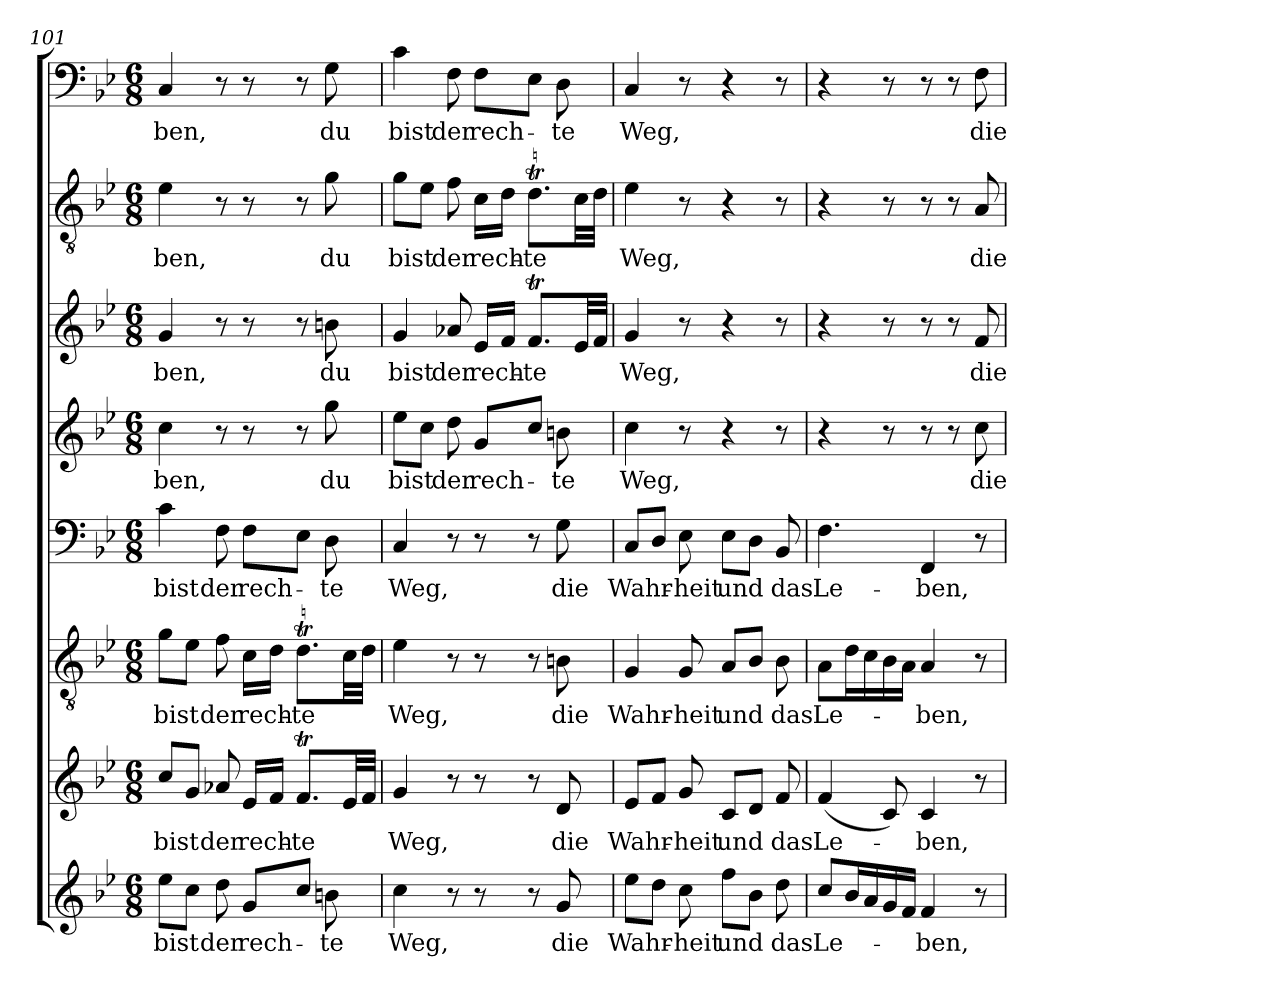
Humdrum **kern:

**kern	**text	**kern	**text	**kern	**text	**kern	**text	**kern	**text	**kern	**text	**kern	**text	**kern	**text
*part8	*part8	*part7	*part7	*part6	*part6	*part5	*part5	*part4	*part4	*part3	*part3	*part2	*part2	*part1	*part1
*staff8	*staff8	*staff7	*staff7	*staff6	*staff6	*staff5	*staff5	*staff4	*staff4	*staff3	*staff3	*staff2	*staff2	*staff1	*staff1
*clefG2	*	*clefG2	*	*clefGv2	*	*clefF4	*	*clefG2	*	*clefG2	*	*clefGv2	*	*clefF4	*
*k[b-e-]	*	*k[b-e-]	*	*k[b-e-]	*	*k[b-e-]	*	*k[b-e-]	*	*k[b-e-]	*	*k[b-e-]	*	*k[b-e-]	*
*g:	*	*g:	*	*g:	*	*g:	*	*g:	*	*g:	*	*g:	*	*g:	*
*M6/8	*	*M6/8	*	*M6/8	*	*M6/8	*	*M6/8	*	*M6/8	*	*M6/8	*	*M6/8	*
=101	=101	=101	=101	=101	=101	=101	=101	=101	=101	=101	=101	=101	=101	=101	=101
8ee-\L	bist	8cc/L	bist	8g\L	bist	4c\	bist	4cc\	-ben,	4g/	-ben,	4e-\	-ben,	4C/	-ben,
8cc\J	.	8g/J	.	8e-\J	.	.	.	.	.	.	.	.	.	.	.
8dd\	der	8a-X/	der	8f\	der	8F\	der	8r	.	8r	.	8r	.	8r	.
8g/L	rech-	16e-/LL	rech-	16c\LL	rech-	8F\L	rech-	8r	.	8r	.	8r	.	8r	.
.	.	16f/JJ	.	16d\JJ	.	.	.	.	.	.	.	.	.	.	.
8cc/J	.	8.fT/L	-te	8.dT\L	-te	8E-\J	.	8r	.	8r	.	8r	.	8r	.
8bn\	-te	.	.	.	.	8D\	-te	8gg\	du	8bn\	du	8g\	du	8G\	du
.	.	32e-/LL	.	32c\LL	.	.	.	.	.	.	.	.	.	.	.
.	.	32f/JJJ	.	32d\JJJ	.	.	.	.	.	.	.	.	.	.	.
=102	=102	=102	=102	=102	=102	=102	=102	=102	=102	=102	=102	=102	=102	=102	=102
4cc\	Weg,	4g/	Weg,	4e-\	Weg,	4C/	Weg,	8ee-\L	bist	4g/	bist	8g\L	bist	4c\	bist
.	.	.	.	.	.	.	.	8cc\J	.	.	.	8e-\J	.	.	.
8r	.	8r	.	8r	.	8r	.	8dd\	der	8a-X/	der	8f\	der	8F\	der
8r	.	8r	.	8r	.	8r	.	8g/L	rech-	16e-/LL	rech-	16c\LL	rech-	8F\L	rech-
.	.	.	.	.	.	.	.	.	.	16f/JJ	.	16d\JJ	.	.	.
8r	.	8r	.	8r	.	8r	.	8cc/J	.	8.fT/L	-te	8.dT\L	-te	8E-\J	.
8g/	die	8d/	die	8Bn\	die	8G\	die	8bn\	-te	.	.	.	.	8D\	-te
.	.	.	.	.	.	.	.	.	.	32e-/LL	.	32c\LL	.	.	.
.	.	.	.	.	.	.	.	.	.	32f/JJJ	.	32d\JJJ	.	.	.
=103	=103	=103	=103	=103	=103	=103	=103	=103	=103	=103	=103	=103	=103	=103	=103
8ee-\L	Wahr-	8e-/L	Wahr-	4G/	Wahr-	8C/L	Wahr-	4cc\	Weg,	4g/	Weg,	4e-\	Weg,	4C/	Weg,
8dd\J	.	8f/J	.	.	.	8D/J	.	.	.	.	.	.	.	.	.
8cc\	-heit	8g/	-heit	8G/	-heit	8E-\	-heit	8r	.	8r	.	8r	.	8r	.
8ff\L	und	8c/L	und	8A/L	und	8E-\L	und	4r	.	4r	.	4r	.	4r	.
8b-\J	.	8d/J	.	8B-/J	.	8D\J	.	.	.	.	.	.	.	.	.
8dd\	das	8f/	das	8B-\	das	8BB-/	das	8r	.	8r	.	8r	.	8r	.
=104	=104	=104	=104	=104	=104	=104	=104	=104	=104	=104	=104	=104	=104	=104	=104
8cc/L	Le-	(4f/	Le-	8A\L	Le-	4.F\	Le-	4r	.	4r	.	4r	.	4r	.
16b-/L	.	.	.	16d\L	.	.	.	.	.	.	.	.	.	.	.
16a/	.	.	.	16c\	.	.	.	.	.	.	.	.	.	.	.
16g/	.	8c/)	.	16B-\	.	.	.	8r	.	8r	.	8r	.	8r	.
16f/JJ	.	.	.	16A\JJ	.	.	.	.	.	.	.	.	.	.	.
4f/	-ben,	4c/	-ben,	4A/	-ben,	4FF/	-ben,	8r	.	8r	.	8r	.	8r	.
.	.	.	.	.	.	.	.	8r	.	8r	.	8r	.	8r	.
8r	.	8r	.	8r	.	8r	.	8cc\	die	8f/	die	8A/	die	8F\	die
=	=	=	=	=	=	=	=	=	=	=	=	=	=	=	=
*-	*-	*-	*-	*-	*-	*-	*-	*-	*-	*-	*-	*-	*-	*-	*-
